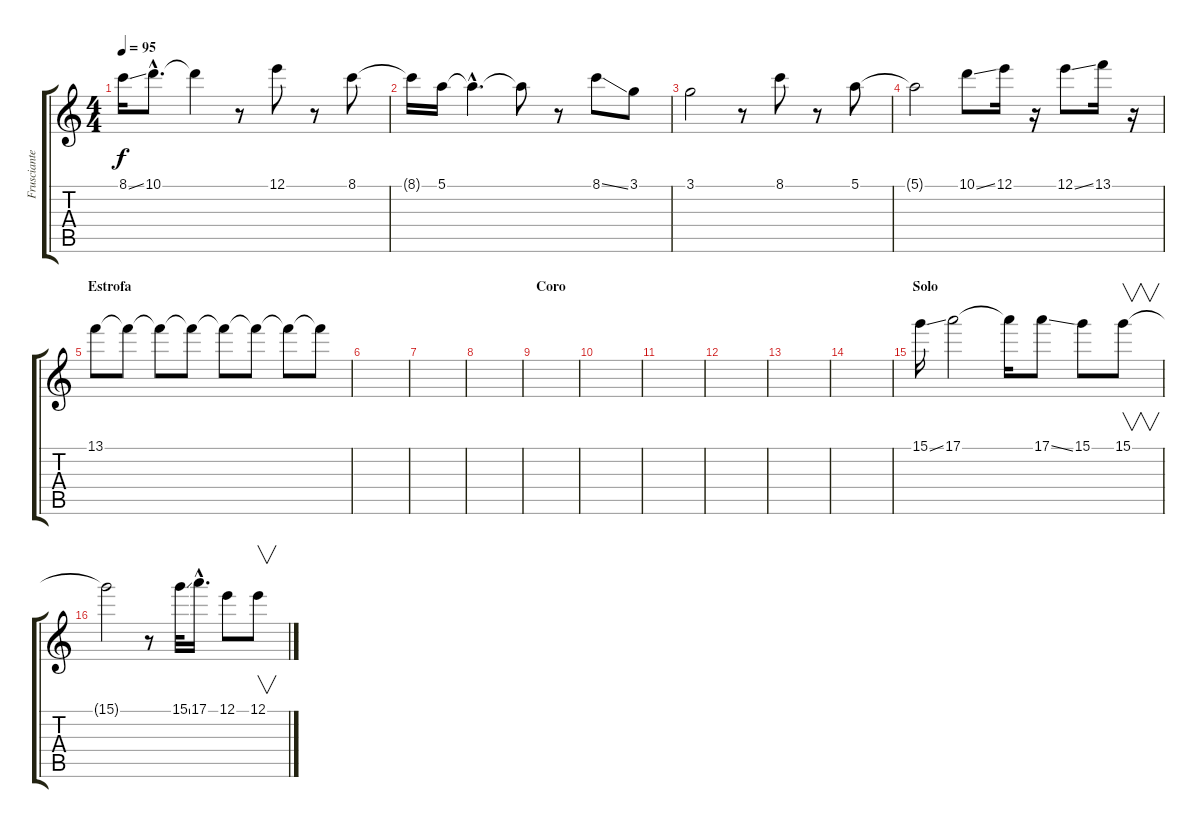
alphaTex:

\track ("Frusciante - Solos" "Frusciante") {instrument electricguitarjazz}
\staff {score tabs}
\tuning (E4 B3 G3 D3 A2 E2) {hide}
\ts (4 4)
\tempo 95
\clef g2
\ks c
8.1{ss}.16{dy f} 10.1{hac}.8{d} 10.1{t}.4 r.8 12.1.8 r.8 8.1.8 |
8.1{t}.16 5.1.16 5.1{hac t}.4{d} 5.1{t}.8 r.8 8.1{ss}.8 3.1.8 |
3.1.2 r.8 8.1.8 r.8 5.1.8 |
5.1{t}.2 10.1{ss}.8 12.1.16 r.16 12.1{ss}.8 13.1.16 r.16 |
\section ("" "Estrofa")
13.1.8 13.1{t}.8 13.1{t}.8 13.1{t}.8 13.1{t}.8 13.1{t}.8 13.1{t}.8 13.1{t}.8 |
|
|
|
\section ("" "Coro")
|
|
|
|
|
|
\section ("" "Solo")
15.1{ss}.16{volume 16 instrument overdrivenguitar} 17.1.2 17.1{t}.16 17.1{ss}.8 15.1.8 15.1.8{v} |
15.1{t}.2 r.8 15.1{ss}.32 17.1{hac}.16{d} 12.1.8 12.1.8{v}
